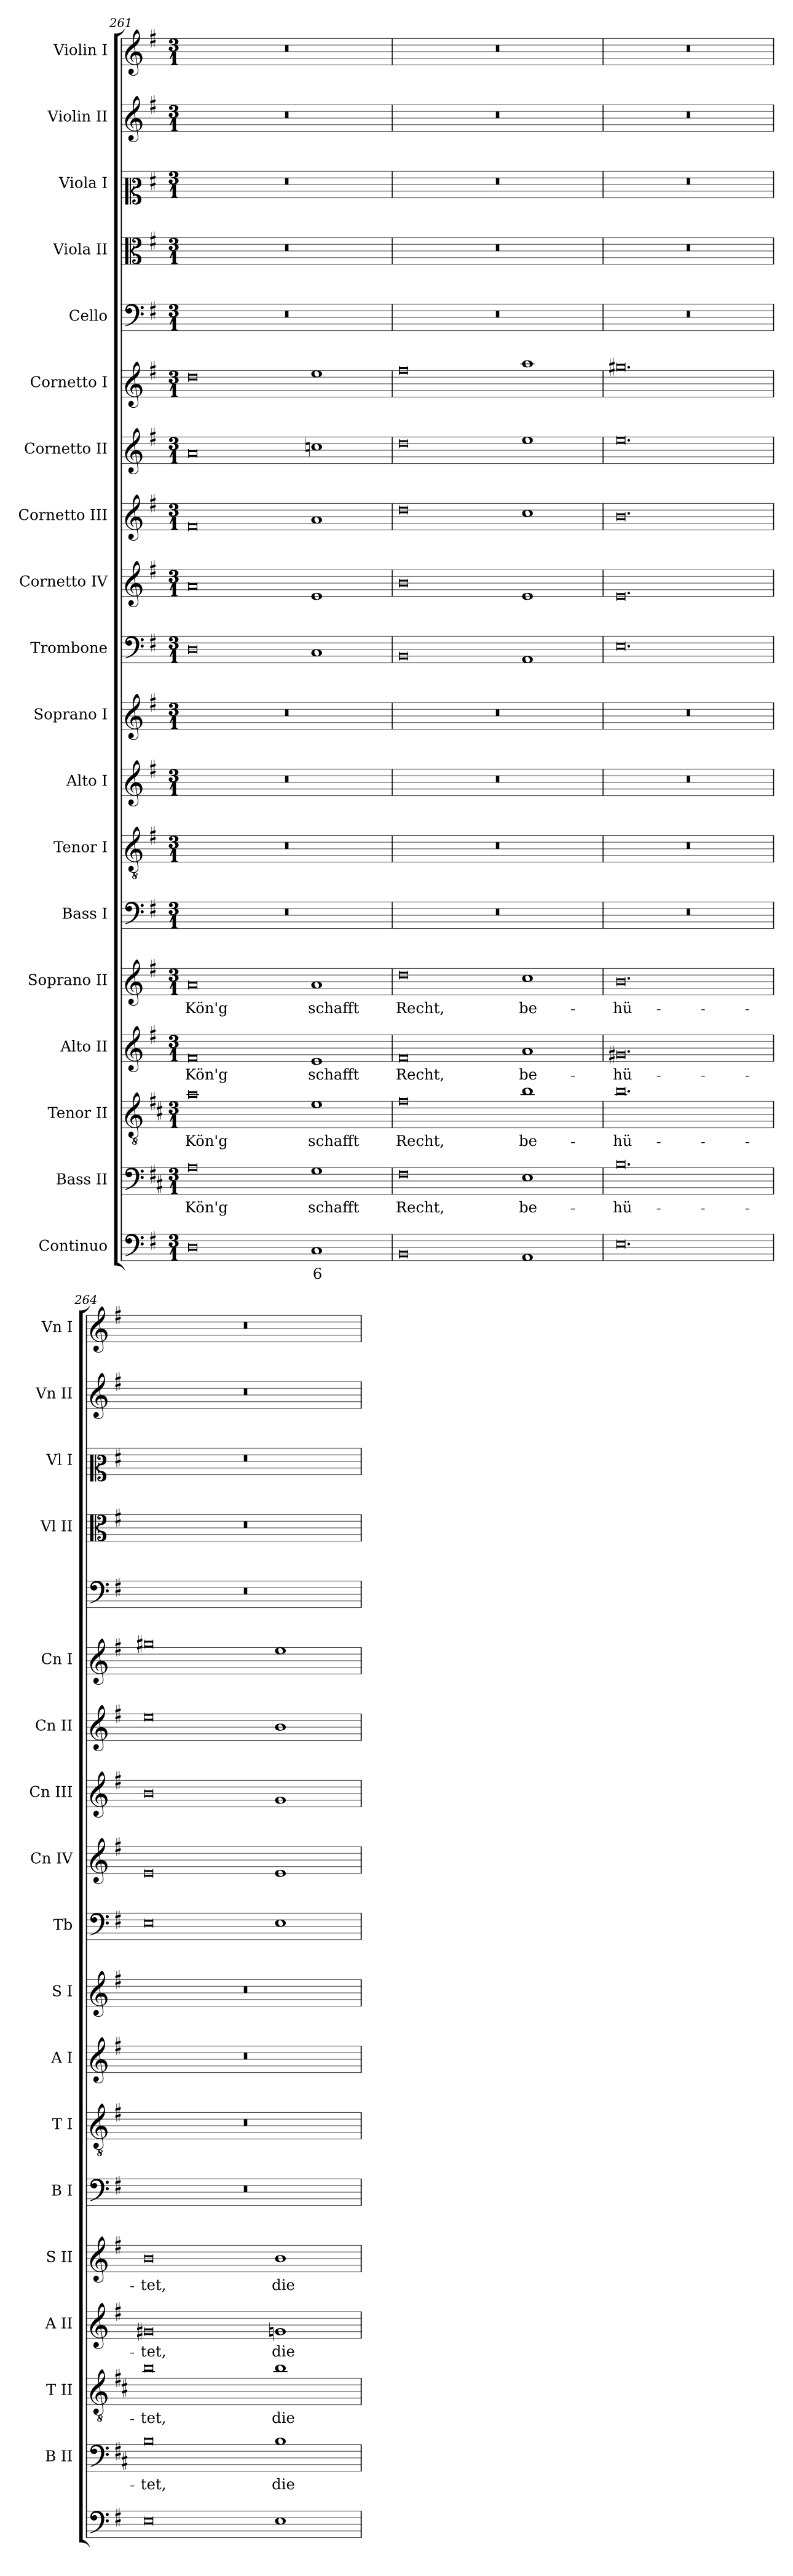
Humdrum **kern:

**kern	**text	**kern	**text	**kern	**text	**kern	**text	**kern	**text	**kern	**kern	**kern	**kern	**kern	**kern	**kern	**kern	**kern	**kern	**kern	**kern	**kern	**kern
*part19	*part19	*part18	*part18	*part17	*part17	*part16	*part16	*part15	*part15	*part14	*part13	*part12	*part11	*part10	*part9	*part8	*part7	*part6	*part5	*part4	*part3	*part2	*part1
*staff19	*staff19	*staff18	*staff18	*staff17	*staff17	*staff16	*staff16	*staff15	*staff15	*staff14	*staff13	*staff12	*staff11	*staff10	*staff9	*staff8	*staff7	*staff6	*staff5	*staff4	*staff3	*staff2	*staff1
*I"Continuo	*	*I"Bass II	*	*I"Tenor II	*	*I"Alto II	*	*I"Soprano II	*	*I"Bass I	*I"Tenor I	*I"Alto I	*I"Soprano I	*I"Trombone	*I"Cornetto IV	*I"Cornetto III	*I"Cornetto II	*I"Cornetto I	*I"Cello	*I"Viola II	*I"Viola I	*I"Violin II	*I"Violin I
*	*	*I'B II	*	*I'T II	*	*I'A II	*	*I'S II	*	*I'B I	*I'T I	*I'A I	*I'S I	*I'Tb	*I'Cn IV	*I'Cn III	*I'Cn II	*I'Cn I	*	*I'Vl II	*I'Vl I	*I'Vn II	*I'Vn I
!!LO:LB:g=z
*clefF4	*	*clefF4	*	*clefGv2	*	*clefG2	*	*clefG2	*	*clefF4	*clefGv2	*clefG2	*clefG2	*clefF4	*clefG2	*clefG2	*clefG2	*clefG2	*clefF4	*clefC3	*clefC2	*clefG2	*clefG2
*	*	*ITrd4c7	*	*ITrd4c7	*	*	*	*	*	*	*	*	*	*	*	*	*	*	*	*	*	*	*
*k[f#]	*	*k[f#]	*	*k[f#]	*	*k[f#]	*	*k[f#]	*	*k[f#]	*k[f#]	*k[f#]	*k[f#]	*k[f#]	*k[f#]	*k[f#]	*k[f#]	*k[f#]	*k[f#]	*k[f#]	*k[f#]	*k[f#]	*k[f#]
*G:	*	*G:	*	*G:	*	*G:	*	*G:	*	*G:	*G:	*G:	*G:	*G:	*G:	*G:	*G:	*G:	*G:	*G:	*G:	*G:	*G:
*M3/1	*	*M3/1	*	*M3/1	*	*M3/1	*	*M3/1	*	*M3/1	*M3/1	*M3/1	*M3/1	*M3/1	*M3/1	*M3/1	*M3/1	*M3/1	*M3/1	*M3/1	*M3/1	*M3/1	*M3/1
=261	=261	=261	=261	=261	=261	=261	=261	=261	=261	=261	=261	=261	=261	=261	=261	=261	=261	=261	=261	=261	=261	=261	=261
!	!	!	!LO:LY:b	!	!LO:LY:b	!	!LO:LY:b	!	!LO:LY:b	!LO:N:vis=0	!LO:N:vis=0	!LO:N:vis=0	!LO:N:vis=0	!	!	!	!	!	!LO:N:vis=0	!LO:N:vis=0	!LO:N:vis=0	!LO:N:vis=0	!LO:N:vis=0
0D	.	0D	Kön'g	0d	Kön'g	0f#	Kön'g	0a	Kön'g	0.r	0.r	0.r	0.r	0D	0a	0f#	0a	0dd	0.r	0.r	0.r	0.r	0.r
!	!LO:LY:b	!	!LO:LY:b	!	!LO:LY:b	!	!LO:LY:b	!	!LO:LY:b	!	!	!	!	!	!	!	!	!	!	!	!	!	!
1C	6	1C	schafft	1A	schafft	1e	schafft	1a	schafft	.	.	.	.	1C	1e	1a	1ccn	1ee	.	.	.	.	.
=262	=262	=262	=262	=262	=262	=262	=262	=262	=262	=262	=262	=262	=262	=262	=262	=262	=262	=262	=262	=262	=262	=262	=262
!	!	!	!LO:LY:b	!	!LO:LY:b	!	!LO:LY:b	!	!LO:LY:b	!LO:N:vis=0	!LO:N:vis=0	!LO:N:vis=0	!LO:N:vis=0	!	!	!	!	!	!LO:N:vis=0	!LO:N:vis=0	!LO:N:vis=0	!LO:N:vis=0	!LO:N:vis=0
0BB	.	0BB	Recht,	0B	Recht,	0f#	Recht,	0dd	Recht,	0.r	0.r	0.r	0.r	0BB	0b	0dd	0dd	0ff#	0.r	0.r	0.r	0.r	0.r
!	!	!	!LO:LY:b	!	!LO:LY:b	!	!LO:LY:b	!	!LO:LY:b	!	!	!	!	!	!	!	!	!	!	!	!	!	!
1AA	.	1AA	be-	1e	be-	1a	be-	1cc	be-	.	.	.	.	1AA	1e	1cc	1ee	1aa	.	.	.	.	.
=263	=263	=263	=263	=263	=263	=263	=263	=263	=263	=263	=263	=263	=263	=263	=263	=263	=263	=263	=263	=263	=263	=263	=263
!	!	!	!LO:LY:b	!	!LO:LY:b	!	!LO:LY:b	!	!LO:LY:b	!LO:N:vis=0	!LO:N:vis=0	!LO:N:vis=0	!LO:N:vis=0	!	!	!	!	!	!LO:N:vis=0	!LO:N:vis=0	!LO:N:vis=0	!LO:N:vis=0	!LO:N:vis=0
0.E	.	0.E	-hü-	0.e	-hü-	0.g#X	-hü-	0.b	-hü-	0.r	0.r	0.r	0.r	0.E	0.e	0.b	0.ee	0.gg#X	0.r	0.r	0.r	0.r	0.r
=264	=264	=264	=264	=264	=264	=264	=264	=264	=264	=264	=264	=264	=264	=264	=264	=264	=264	=264	=264	=264	=264	=264	=264
!	!	!	!LO:LY:b	!	!LO:LY:b	!	!LO:LY:b	!	!LO:LY:b	!LO:N:vis=0	!LO:N:vis=0	!LO:N:vis=0	!LO:N:vis=0	!	!	!	!	!	!LO:N:vis=0	!LO:N:vis=0	!LO:N:vis=0	!LO:N:vis=0	!LO:N:vis=0
0E	.	0E	-tet,	0e	-tet,	0g#X	-tet,	0b	-tet,	0.r	0.r	0.r	0.r	0E	0e	0b	0ee	0gg#X	0.r	0.r	0.r	0.r	0.r
!	!	!	!LO:LY:b	!	!LO:LY:b	!	!LO:LY:b	!	!LO:LY:b	!	!	!	!	!	!	!	!	!	!	!	!	!	!
1E	.	1E	die	1e	die	1gn	die	1b	die	.	.	.	.	1E	1e	1g	1b	1ee	.	.	.	.	.
=	=	=	=	=	=	=	=	=	=	=	=	=	=	=	=	=	=	=	=	=	=	=	=
*-	*-	*-	*-	*-	*-	*-	*-	*-	*-	*-	*-	*-	*-	*-	*-	*-	*-	*-	*-	*-	*-	*-	*-
